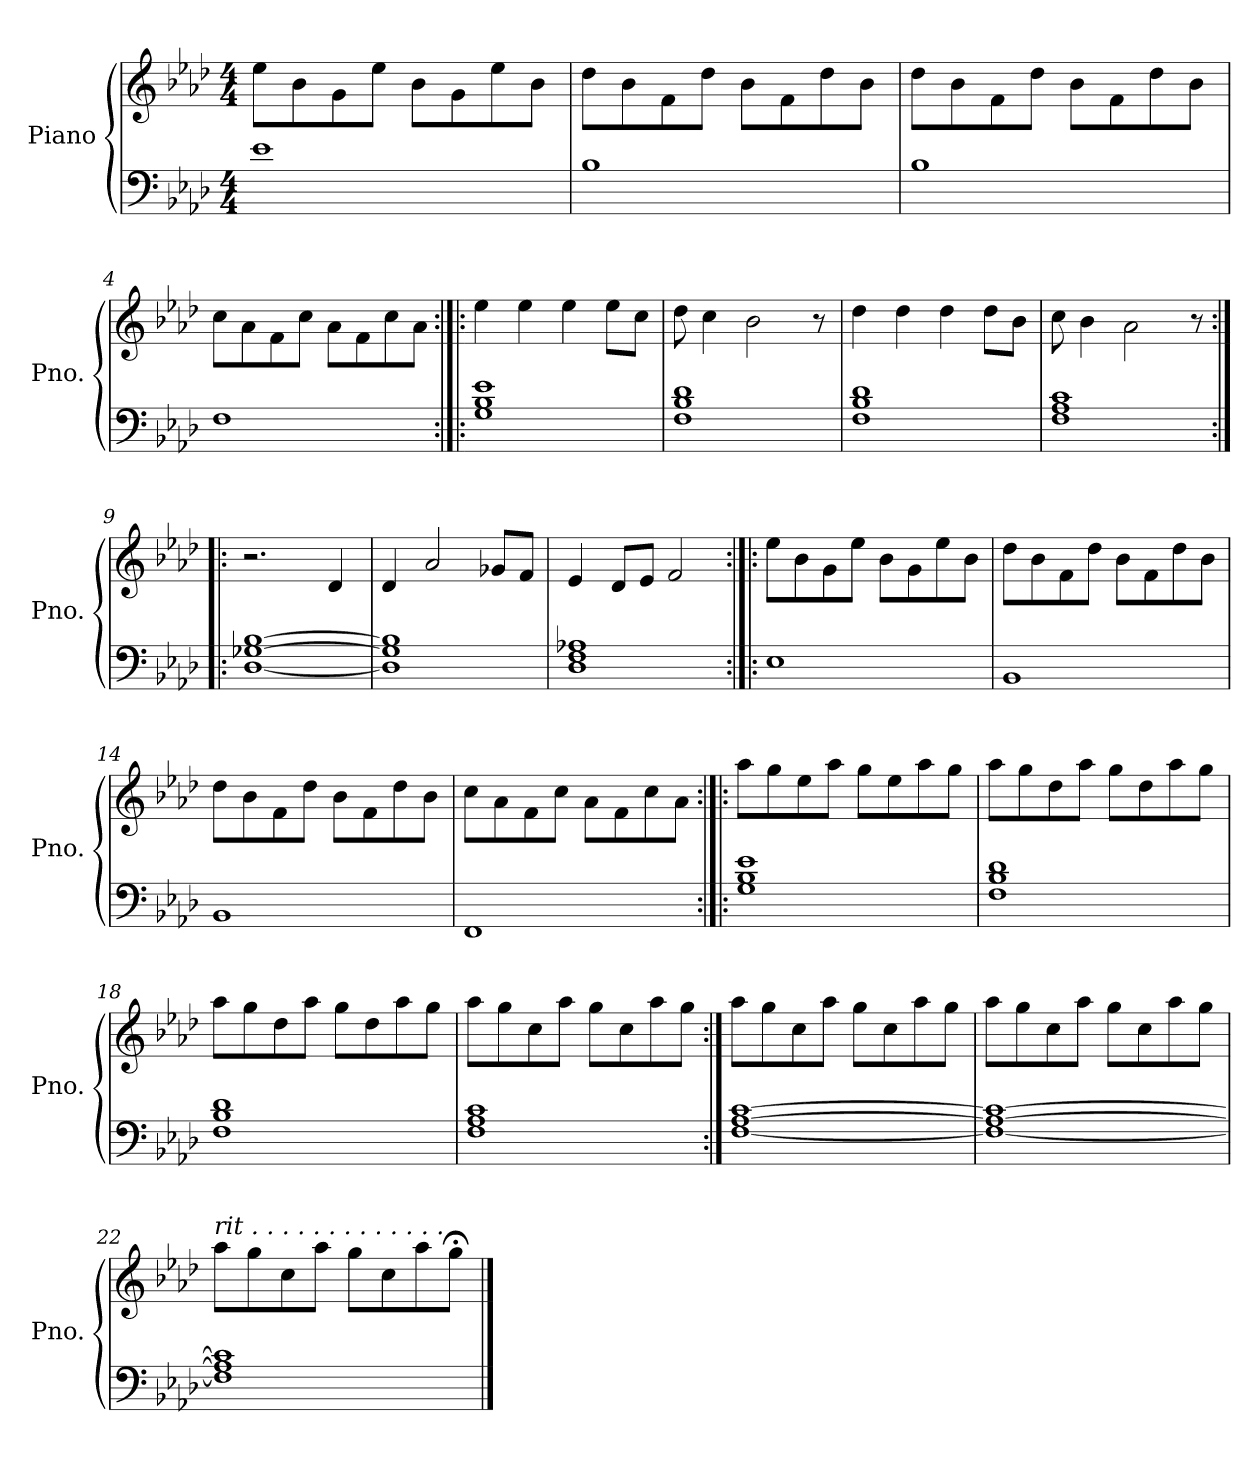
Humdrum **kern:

**kern	**kern
*part1	*part1
*staff2	*staff1
*I"Piano	*
*I'Pno.	*
*clefF4	*clefG2
*k[b-e-a-d-]	*k[b-e-a-d-]
*M4/4	*M4/4
*MM120	*MM120
=1	=1
1e-	8ee-\L
.	8b-\
.	8g\
.	8ee-\J
.	8b-\L
.	8g\
.	8ee-\
.	8b-\J
=2	=2
1B-	8dd-\L
.	8b-\
.	8f\
.	8dd-\J
.	8b-\L
.	8f\
.	8dd-\
.	8b-\J
=3	=3
1B-	8dd-\L
.	8b-\
.	8f\
.	8dd-\J
.	8b-\L
.	8f\
.	8dd-\
.	8b-\J
=4	=4
1F	8cc\L
.	8a-\
.	8f\
.	8cc\J
.	8a-\L
.	8f\
.	8cc\
.	8a-\J
=5:|!|:	=5:|!|:
1G 1B- 1e-	4ee-\
.	4ee-\
.	4ee-\
.	8ee-\L
.	8cc\J
!!LO:LB:g=z
=6	=6
1F 1B- 1d-	8dd-\
.	4cc\
.	2b-\
.	8r
=7	=7
1F 1B- 1d-	4dd-\
.	4dd-\
.	4dd-\
.	8dd-\L
.	8b-\J
=8	=8
1F 1A- 1c	8cc\
.	4b-\
.	2a-\
.	8r
=9:|!|:	=9:|!|:
[1D- [1G-X [1B-	2.r
.	4d-/
=10	=10
1D-] 1G-] 1B-]	4d-/
.	2a-/
.	8g-X/L
.	8f/J
=11	=11
1D- 1F 1A-X	4e-/
.	8d-/L
.	8e-/J
.	2f/
=12:|!|:	=12:|!|:
1E-	8ee-\L
.	8b-\
.	8g\
.	8ee-\J
.	8b-\L
.	8g\
.	8ee-\
.	8b-\J
!!LO:LB:g=z
=13	=13
1BB-	8dd-\L
.	8b-\
.	8f\
.	8dd-\J
.	8b-\L
.	8f\
.	8dd-\
.	8b-\J
=14	=14
1BB-	8dd-\L
.	8b-\
.	8f\
.	8dd-\J
.	8b-\L
.	8f\
.	8dd-\
.	8b-\J
=15	=15
1FF	8cc\L
.	8a-\
.	8f\
.	8cc\J
.	8a-\L
.	8f\
.	8cc\
.	8a-\J
=16:|!|:	=16:|!|:
1G 1B- 1e-	8aa-\L
.	8gg\
.	8ee-\
.	8aa-\J
.	8gg\L
.	8ee-\
.	8aa-\
.	8gg\J
=17	=17
1F 1B- 1d-	8aa-\L
.	8gg\
.	8dd-\
.	8aa-\J
.	8gg\L
.	8dd-\
.	8aa-\
.	8gg\J
!!LO:LB:g=z
=18	=18
1F 1B- 1d-	8aa-\L
.	8gg\
.	8dd-\
.	8aa-\J
.	8gg\L
.	8dd-\
.	8aa-\
.	8gg\J
=19	=19
1F 1A- 1c	8aa-\L
.	8gg\
.	8cc\
.	8aa-\J
.	8gg\L
.	8cc\
.	8aa-\
.	8gg\J
=20:|!	=20:|!
[1F [1A- [1c	8aa-\L
.	8gg\
.	8cc\
.	8aa-\J
.	8gg\L
.	8cc\
.	8aa-\
.	8gg\J
=21	=21
1F_ 1A-_ 1c_	8aa-\L
.	8gg\
.	8cc\
.	8aa-\J
.	8gg\L
.	8cc\
.	8aa-\
.	8gg\J
=22	=22
*	*MM80
!	!LO:TX:a:i:t=rit . . . . . . . . . . . . . .
1F] 1A-] 1c]	8aa-\L
.	8gg\
.	8cc\
.	8aa-\J
.	8gg\L
.	8cc\
.	8aa-\
.	8gg;<\J
==	==
*-	*-
